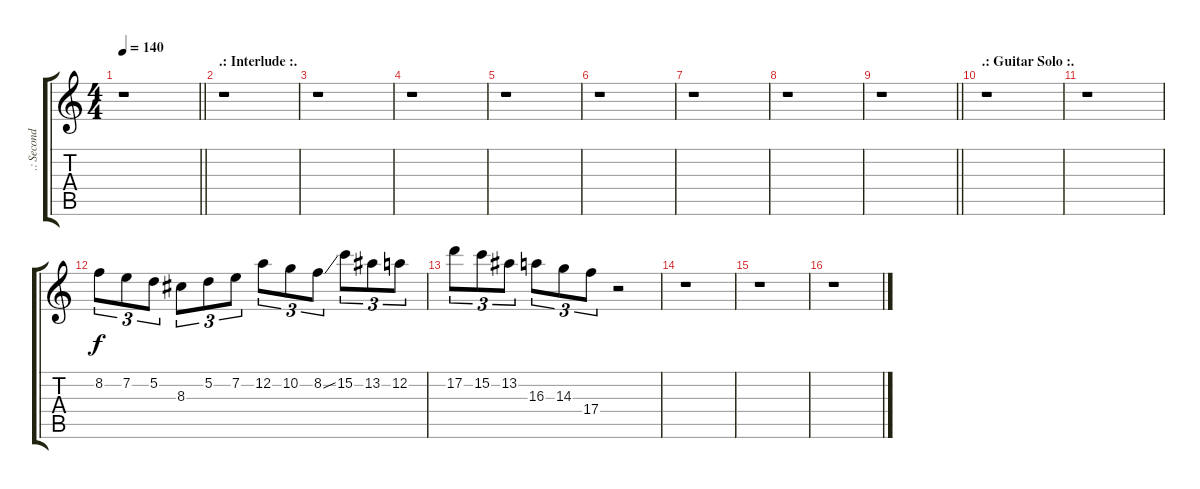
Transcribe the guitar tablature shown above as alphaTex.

\track (".: Second Lead Guitar :." ".: Second ") {instrument overdrivenguitar}
\staff {score tabs}
\tuning (D4 A3 F3 C3 G2 D2) {hide}
\ts (4 4)
\tempo 140
\clef g2
\barLineRight lightlight
\ks c
r.1{dy f} |
\section ("" ".: Interlude :.")
r.1 |
r.1 |
r.1 |
r.1 |
r.1 |
r.1 |
r.1 |
\barLineRight lightlight
r.1 |
\section ("" ".: Guitar Solo :.")
r.1 |
r.1 |
8.2.8{tu (3 2) volume 12 balance 10} 7.2.8{tu (3 2)} 5.2.8{tu (3 2)} 8.3.8{tu (3 2)} 5.2.8{tu (3 2)} 7.2.8{tu (3 2)} 12.2.8{tu (3 2)} 10.2.8{tu (3 2)} 8.2{ss}.8{tu (3 2)} 15.2.8{tu (3 2)} 13.2.8{tu (3 2)} 12.2.8{tu (3 2)} |
17.2.8{tu (3 2)} 15.2.8{tu (3 2)} 13.2.8{tu (3 2)} 16.3.8{tu (3 2)} 14.3.8{tu (3 2)} 17.4.8{tu (3 2)} r.2 |
r.1 |
r.1 |
r.1
